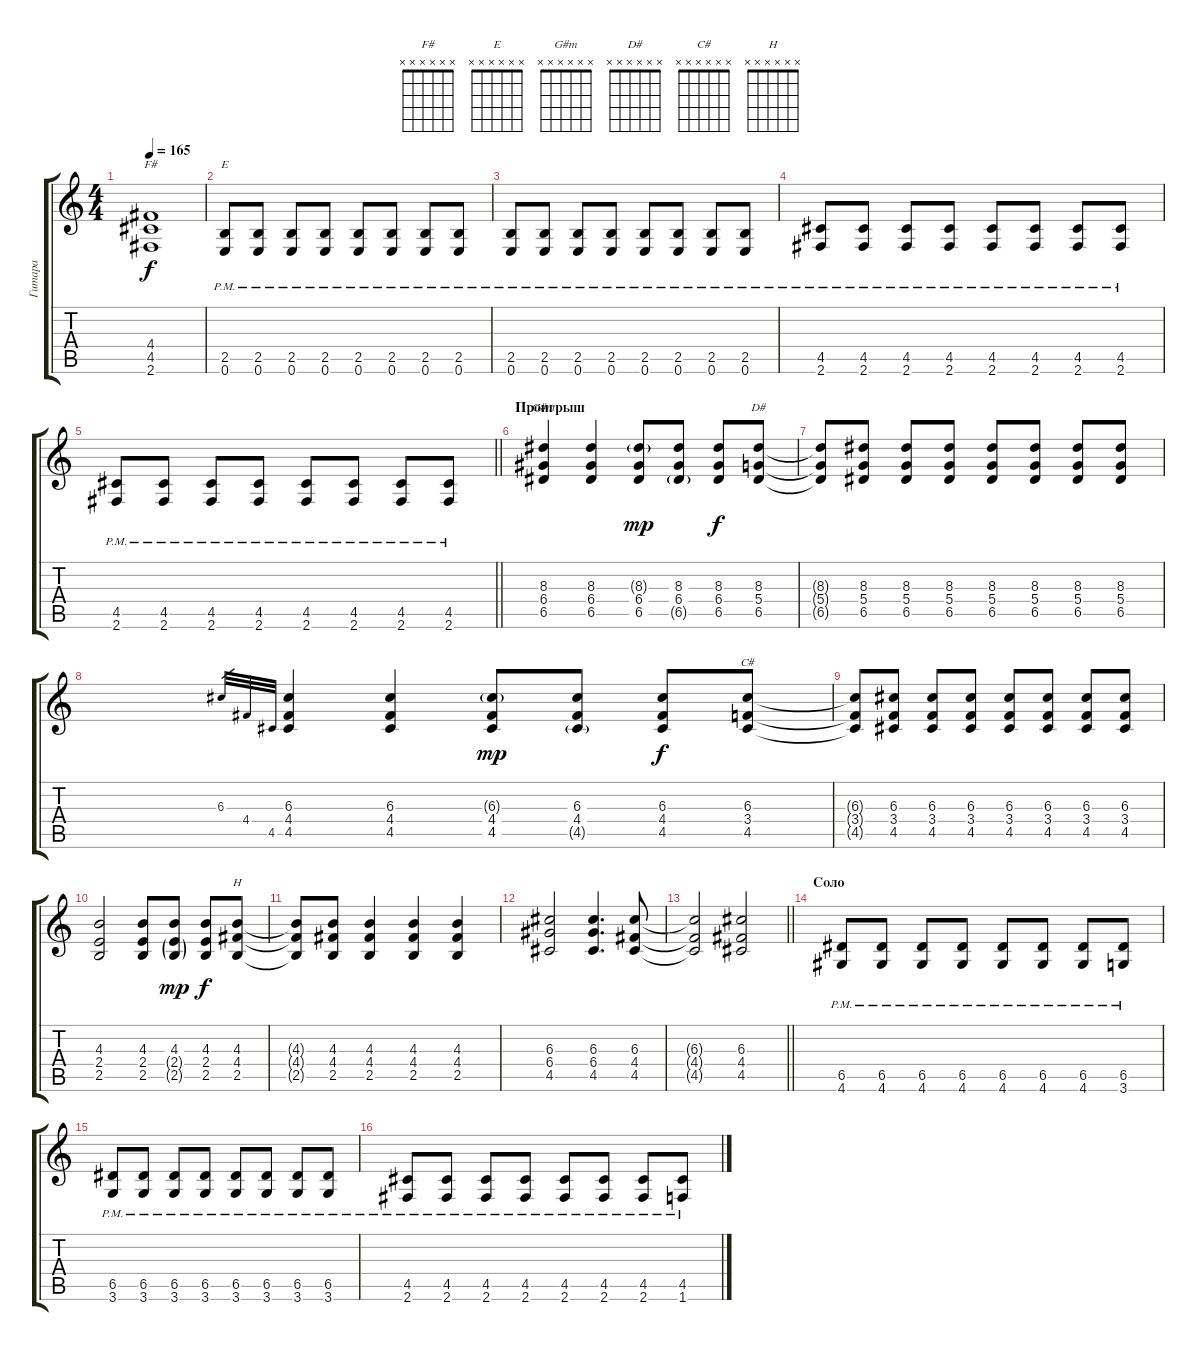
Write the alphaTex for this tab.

\track ("Гитара" "Гитара") {instrument distortionguitar}
\staff {score tabs}
\tuning (E4 B3 G3 D3 A2 E2) {hide}
\chord ("F#" x x x x x x)
\chord ("E" x x x x x x)
\chord ("G#m" x x x x x x)
\chord ("D#" x x x x x x)
\chord ("C#" x x x x x x)
\chord ("H" x x x x x x)
\ts (4 4)
\tempo 165
\clef g2
\ks c
(4.4 4.5 2.6).1{ch "F#" dy f} |
(2.5{pm} 0.6{pm}).8{ch "E"} (2.5{pm} 0.6{pm}).8 (2.5{pm} 0.6{pm}).8 (2.5{pm} 0.6{pm}).8 (2.5{pm} 0.6{pm}).8 (2.5{pm} 0.6{pm}).8 (2.5{pm} 0.6{pm}).8 (2.5{pm} 0.6{pm}).8 |
(2.5{pm} 0.6{pm}).8 (2.5{pm} 0.6{pm}).8 (2.5{pm} 0.6{pm}).8 (2.5{pm} 0.6{pm}).8 (2.5{pm} 0.6{pm}).8 (2.5{pm} 0.6{pm}).8 (2.5{pm} 0.6{pm}).8 (2.5{pm} 0.6{pm}).8 |
(4.5{pm} 2.6{pm}).8 (4.5{pm} 2.6{pm}).8 (4.5{pm} 2.6{pm}).8 (4.5{pm} 2.6{pm}).8 (4.5{pm} 2.6{pm}).8 (4.5{pm} 2.6{pm}).8 (4.5{pm} 2.6{pm}).8 (4.5{pm} 2.6{pm}).8 |
\barLineRight lightlight
(4.5{pm} 2.6{pm}).8 (4.5{pm} 2.6{pm}).8 (4.5{pm} 2.6{pm}).8 (4.5{pm} 2.6{pm}).8 (4.5{pm} 2.6{pm}).8 (4.5{pm} 2.6{pm}).8 (4.5{pm} 2.6{pm}).8 (4.5{pm} 2.6{pm}).8 |
\section ("" "Проигрыш")
(8.3 6.4 6.5).4{ch "G#m" instrument acousticguitarsteel} (8.3 6.4 6.5).4 (8.3{g} 6.4 6.5).8{dy mp} (8.3 6.4 6.5{g}).8 (8.3 6.4 6.5).8{dy f} (8.3 5.4 6.5).8{ch "D#"} |
(8.3{t} 5.4{t} 6.5{t}).8 (8.3 5.4 6.5).8 (8.3 5.4 6.5).8 (8.3 5.4 6.5).8 (8.3 5.4 6.5).8 (8.3 5.4 6.5).8 (8.3 5.4 6.5).8 (8.3 5.4 6.5).8 |
6.3.32{gr} 4.4.32{gr} 4.5.32{gr} (6.3 4.4 4.5).4 (6.3 4.4 4.5).4 (6.3{g} 4.4 4.5).8{dy mp} (6.3 4.4 4.5{g}).8 (6.3 4.4 4.5).8{dy f} (6.3 3.4 4.5).8{ch "C#"} |
(6.3{t} 3.4{t} 4.5{t}).8 (6.3 3.4 4.5).8 (6.3 3.4 4.5).8 (6.3 3.4 4.5).8 (6.3 3.4 4.5).8 (6.3 3.4 4.5).8 (6.3 3.4 4.5).8 (6.3 3.4 4.5).8 |
(4.3 2.4 2.5).2 (4.3 2.4 2.5).8 (4.3 2.4{g} 2.5{g}).8{dy mp} (4.3 2.4 2.5).8{dy f} (4.3 4.4 2.5).8{ch "H"} |
(4.3{t} 4.4{t} 2.5{t}).8 (4.3 4.4 2.5).8 (4.3 4.4 2.5).4 (4.3 4.4 2.5).4 (4.3 4.4 2.5).4 |
(6.3 6.4 4.5).2 (6.3 6.4 4.5).4{d} (6.3 4.4 4.5).8 |
\barLineRight lightlight
(6.3{t} 4.4{t} 4.5{t}).2 (6.3 4.4 4.5).2 |
\section ("" "Соло")
(6.5{pm} 4.6{pm}).8{instrument distortionguitar} (6.5{pm} 4.6{pm}).8 (6.5{pm} 4.6{pm}).8 (6.5{pm} 4.6{pm}).8 (6.5{pm} 4.6{pm}).8 (6.5{pm} 4.6{pm}).8 (6.5{pm} 4.6{pm}).8 (6.5{pm} 3.6{pm}).8 |
(6.5{pm} 3.6{pm}).8 (6.5{pm} 3.6{pm}).8 (6.5{pm} 3.6{pm}).8 (6.5{pm} 3.6{pm}).8 (6.5{pm} 3.6{pm}).8 (6.5{pm} 3.6{pm}).8 (6.5{pm} 3.6{pm}).8 (6.5{pm} 3.6{pm}).8 |
(4.5{pm} 2.6{pm}).8 (4.5{pm} 2.6{pm}).8 (4.5{pm} 2.6{pm}).8 (4.5{pm} 2.6{pm}).8 (4.5{pm} 2.6{pm}).8 (4.5{pm} 2.6{pm}).8 (4.5{pm} 2.6{pm}).8 (4.5{pm} 1.6{pm}).8
